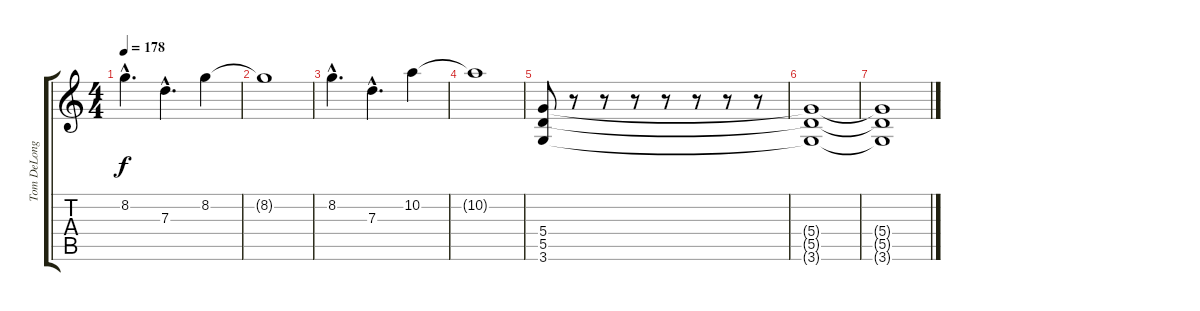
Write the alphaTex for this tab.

\track ("Tom DeLonge (Solo-Guitar)" "Tom DeLong") {instrument overdrivenguitar}
\staff {score tabs}
\tuning (E4 B3 G3 D3 A2 E2) {hide}
\ts (4 4)
\tempo 178
\clef g2
\ks c
8.2{hac}.4{d dy f} 7.3{hac}.4{d} 8.2.4 |
8.2{t}.1 |
8.2{hac}.4{d} 7.3{hac}.4{d} 10.2.4 |
10.2{t}.1 |
(5.4 5.5 3.6).8 r.8 r.8 r.8{volume 12} r.8{volume 11} r.8{volume 10} r.8{volume 9} r.8{volume 7} |
(5.4{t} 5.5{t} 3.6{t}).1 |
(5.4{t} 5.5{t} 3.6{t}).1
